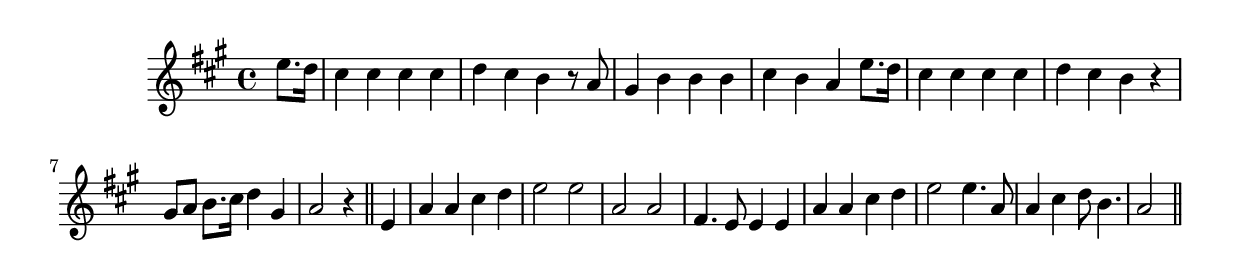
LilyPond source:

\version "2.19.49"
%{\header {
  title = "Sinner Won't Die No More (Tennessee)"
  composer = "anonymous"
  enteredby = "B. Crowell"
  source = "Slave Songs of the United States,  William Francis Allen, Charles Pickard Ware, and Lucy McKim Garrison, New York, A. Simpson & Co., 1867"
}%}
\score{{\key a \major
\time 4/4
%{\tempo 4=110
%}\relative e'' {
  \partial 4
  e8. d16 | cis4 cis cis cis | d4 cis b r8 a8 | gis4 b b b | cis b a e'8. d16 | cis4 cis cis cis | d4 cis b r | gis8 a b8. cis16 d4 gis, | a2 r4\bar "||"
  e4 | a4 a cis d | e2 e | a,2 a | fis4. e8 e4 e | a4 a cis d | e2 e4. a,8 | a4 cis d8 b4. | a2
  \bar "||"
}

}}